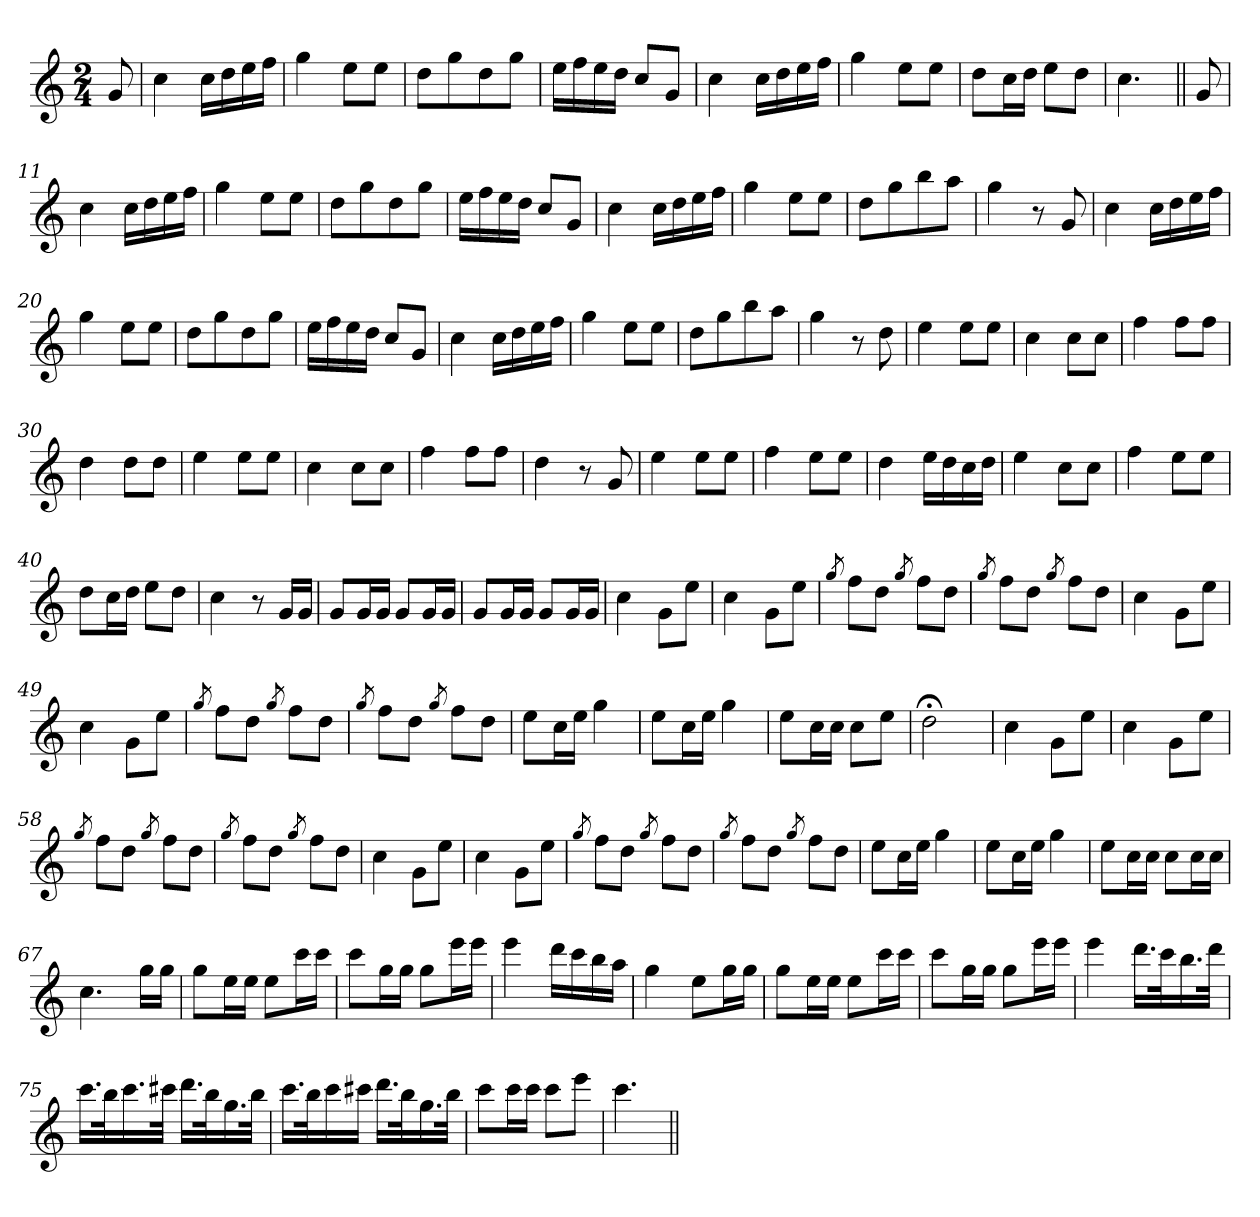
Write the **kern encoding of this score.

**kern
*part1
*staff1
*clefG2
*k[]
*M2/4
=1
8g/
=2
4cc\
16cc\LL
16dd\
16ee\
16ff\JJ
=3
4gg\
8ee\L
8ee\J
=4
8dd\L
8gg\
8dd\
8gg\J
=5
16ee\LL
16ff\
16ee\
16dd\JJ
8cc/L
8g/J
=6
4cc\
16cc\LL
16dd\
16ee\
16ff\JJ
=7
4gg\
8ee\L
8ee\J
=8
8dd\L
16cc\L
16dd\JJ
8ee\L
8dd\J
=9
4.cc\
=10||
8g/
=11
4cc\
16cc\LL
16dd\
16ee\
16ff\JJ
=12
4gg\
8ee\L
8ee\J
!!LO:LB:g=z
=13
8dd\L
8gg\
8dd\
8gg\J
=14
16ee\LL
16ff\
16ee\
16dd\JJ
8cc/L
8g/J
=15
4cc\
16cc\LL
16dd\
16ee\
16ff\JJ
=16
4gg\
8ee\L
8ee\J
=17
8dd\L
8gg\
8bb\
8aa\J
=18
4gg\
8r
8g/
=19
4cc\
16cc\LL
16dd\
16ee\
16ff\JJ
=20
4gg\
8ee\L
8ee\J
=21
8dd\L
8gg\
8dd\
8gg\J
=22
16ee\LL
16ff\
16ee\
16dd\JJ
8cc/L
8g/J
!!LO:LB:g=z
=23
4cc\
16cc\LL
16dd\
16ee\
16ff\JJ
=24
4gg\
8ee\L
8ee\J
=25
8dd\L
8gg\
8bb\
8aa\J
=26
4gg\
8r
8dd\
=27
4ee\
8ee\L
8ee\J
=28
4cc\
8cc\L
8cc\J
=29
4ff\
8ff\L
8ff\J
=30
4dd\
8dd\L
8dd\J
=31
4ee\
8ee\L
8ee\J
=32
4cc\
8cc\L
8cc\J
=33
4ff\
8ff\L
8ff\J
=34
4dd\
8r
8g/
=35
4ee\
8ee\L
8ee\J
!!LO:LB:g=z
=36
4ff\
8ee\L
8ee\J
=37
4dd\
16ee\LL
16dd\
16cc\
16dd\JJ
=38
4ee\
8cc\L
8cc\J
=39
4ff\
8ee\L
8ee\J
=40
8dd\L
16cc\L
16dd\JJ
8ee\L
8dd\J
=41
4cc\
8r
16g/LL
16g/JJ
=42
8g/L
16g/L
16g/JJ
8g/L
16g/L
16g/JJ
=43
8g/L
16g/L
16g/JJ
8g/L
16g/L
16g/JJ
=44
4cc\
8g\L
8ee\J
=45
4cc\
8g\L
8ee\J
!!LO:LB:g=z
=46
8qgg/
8ff\L
8dd\J
8qgg/
8ff\L
8dd\J
=47
8qgg/
8ff\L
8dd\J
8qgg/
8ff\L
8dd\J
=48
4cc\
8g\L
8ee\J
=49
4cc\
8g\L
8ee\J
=50
8qgg/
8ff\L
8dd\J
8qgg/
8ff\L
8dd\J
=51
8qgg/
8ff\L
8dd\J
8qgg/
8ff\L
8dd\J
=52
8ee\L
16cc\L
16ee\JJ
4gg\
=53
8ee\L
16cc\L
16ee\JJ
4gg\
=54
8ee\L
16cc\L
16cc\JJ
8cc\L
8ee\J
=55
2dd;<\
!!LO:LB:g=z
=56
4cc\
8g\L
8ee\J
=57
4cc\
8g\L
8ee\J
=58
8qgg/
8ff\L
8dd\J
8qgg/
8ff\L
8dd\J
=59
8qgg/
8ff\L
8dd\J
8qgg/
8ff\L
8dd\J
=60
4cc\
8g\L
8ee\J
=61
4cc\
8g\L
8ee\J
=62
8qgg/
8ff\L
8dd\J
8qgg/
8ff\L
8dd\J
=63
8qgg/
8ff\L
8dd\J
8qgg/
8ff\L
8dd\J
=64
8ee\L
16cc\L
16ee\JJ
4gg\
=65
8ee\L
16cc\L
16ee\JJ
4gg\
!!LO:LB:g=z
=66
8ee\L
16cc\L
16cc\JJ
8cc\L
16cc\L
16cc\JJ
=67
4.cc\
16gg\LL
16gg\JJ
=68
8gg\L
16ee\L
16ee\JJ
8ee\L
16ccc\L
16ccc\JJ
=69
8ccc\L
16gg\L
16gg\JJ
8gg\L
16eee\L
16eee\JJ
=70
4eee\
16ddd\LL
16ccc\
16bb\
16aa\JJ
=71
4gg\
8ee\L
16gg\L
16gg\JJ
=72
8gg\L
16ee\L
16ee\JJ
8ee\L
16ccc\L
16ccc\JJ
=73
8ccc\L
16gg\L
16gg\JJ
8gg\L
16eee\L
16eee\JJ
!!LO:LB:g=z
=74
4eee\
16.ddd\LL
32ccc\K
16.bb\
32ddd\JJk
=75
16.ccc\LL
32bb\K
16.ccc\
32ccc#X\JJk
16.ddd\LL
32bb\K
16.gg\
32bb\JJk
=76
16.ccc\LL
32bb\K
16ccc\
16ccc#X\JJ
16.ddd\LL
32bb\K
16.gg\
32bb\JJk
=77
8ccc\L
16ccc\L
16ccc\JJ
8ccc\L
8eee\J
=78
4.ccc\
=||
*-
